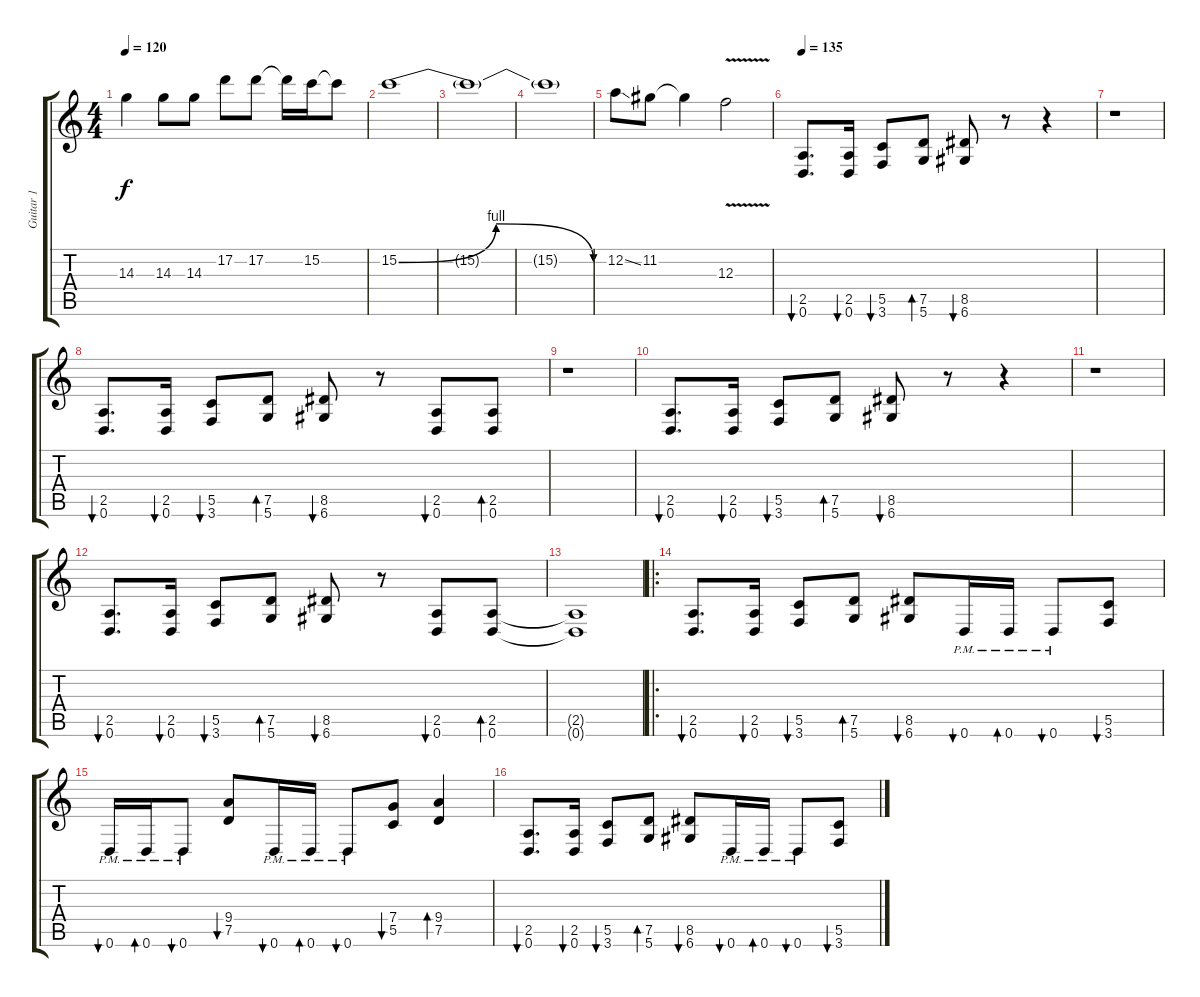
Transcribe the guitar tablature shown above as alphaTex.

\track ("Guitar 1" "Guitar 1") {instrument distortionguitar}
\staff {score tabs}
\tuning (D4 A3 F3 C3 G2 D2) {hide}
\ts (4 4)
\tempo 120
\clef g2
\ks c
14.3{t}.4{dy f} 14.3.8 14.3.8 17.2.8 17.2.8 17.2{t}.16 15.2.16 15.2{t}.8 |
15.2{be (bendrelease 0 0 15 4 50 4 60 0)}.1 |
15.2{t}.1 |
15.2{t}.1 |
12.2{ss}.8 11.2.8 11.2{t}.4 12.3{v}.2 |
\tempo 135
(2.5 0.6).8{d bu 60} (2.5 0.6).16{bu 60} (5.5 3.6).8{bu 60} (7.5 5.6).8{bd 60} (8.5 6.6).8{bu 60} r.8 r.4 |
r.1 |
(2.5 0.6).8{d bu 60} (2.5 0.6).16{bu 60} (5.5 3.6).8{bu 60} (7.5 5.6).8{bd 60} (8.5 6.6).8{bu 60} r.8 (2.5 0.6).8{bu 60} (2.5 0.6).8{bd 60} |
r.1 |
(2.5 0.6).8{d bu 60} (2.5 0.6).16{bu 60} (5.5 3.6).8{bu 60} (7.5 5.6).8{bd 60} (8.5 6.6).8{bu 60} r.8 r.4 |
r.1 |
(2.5 0.6).8{d bu 60} (2.5 0.6).16{bu 60} (5.5 3.6).8{bu 60} (7.5 5.6).8{bd 60} (8.5 6.6).8{bu 60} r.8 (2.5 0.6).8{bu 60} (2.5 0.6).8{bd 60} |
(2.5{t} 0.6{t}).1 |
\ro
(2.5 0.6).8{d bu 60} (2.5 0.6).16{bu 60} (5.5 3.6).8{bu 60} (7.5 5.6).8{bd 60} (8.5 6.6).8{bu 60} 0.6{pm}.16{bu 60} 0.6{pm}.16{bd 60} 0.6{pm}.8{bu 60} (5.5 3.6).8{bu 60} |
0.6{pm}.16{bu 60} 0.6{pm}.16{bd 60} 0.6{pm}.8{bu 60} (9.4 7.5).8{bu 60} 0.6{pm}.16{bu 60} 0.6{pm}.16{bd 60} 0.6{pm}.8{bu 60} (7.4 5.5).8{bu 60} (9.4 7.5).4{bd 60} |
(2.5 0.6).8{d bu 60} (2.5 0.6).16{bu 60} (5.5 3.6).8{bu 60} (7.5 5.6).8{bd 60} (8.5 6.6).8{bu 60} 0.6{pm}.16{bu 60} 0.6{pm}.16{bd 60} 0.6{pm}.8{bu 60} (5.5 3.6).8{bu 60}
